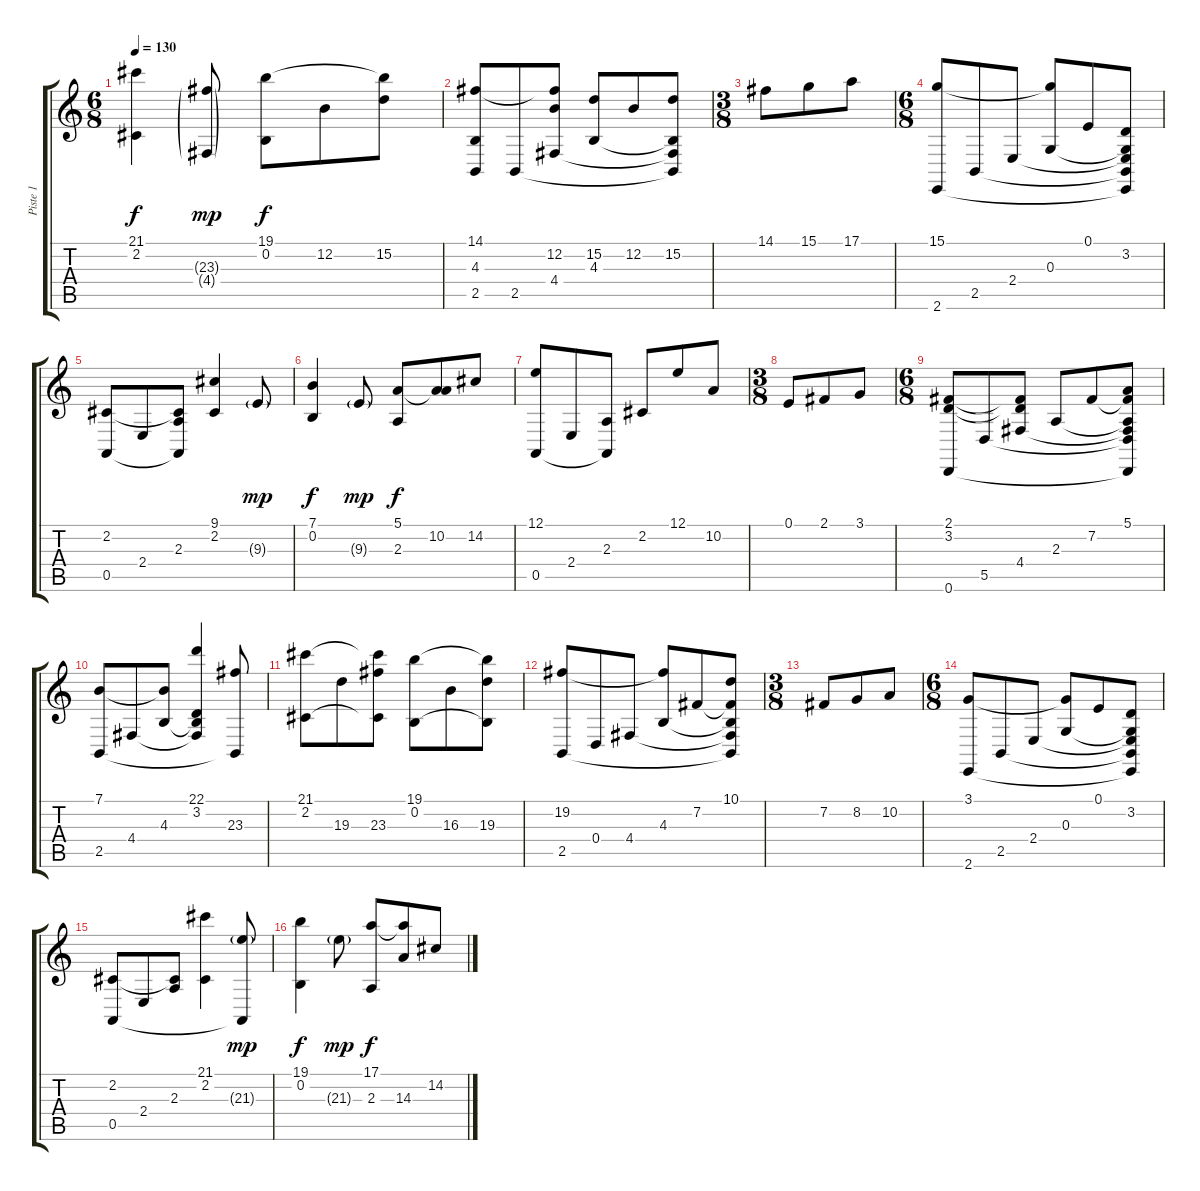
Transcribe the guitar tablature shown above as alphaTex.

\track ("Piste 1" "Piste 1") {instrument acousticgrandpiano}
\staff {score tabs}
\tuning (E4 B3 G3 D3 A2 D2) {hide}
\ts (6 8)
\tempo 130
\clef g2
\ks c
(21.1 2.2).4{dy f} (23.3{g} 4.4{g}).8{dy mp} (19.1 0.2).8{dy f} 12.2.8 (19.1{t} 15.2).8 |
(14.1 4.3 2.5).8 2.5.8 (14.1{t} 12.2 4.4).8 (15.2 4.3).8 12.2.8 (15.2 4.3{t} 4.4{t} 2.5{t}).8 |
\ts (3 8)
14.1.8 15.1.8 17.1.8 |
\ts (6 8)
(15.1 2.6).8 2.5.8 2.4.8 (15.1{t} 0.3).8 0.1.8 (3.2 0.3{t} 2.4{t} 2.5{t} 2.6{t}).8 |
(2.2 0.5).8 2.4.8 (2.2{t} 2.3 0.5{t}).8 (9.1 2.2).4 9.3{g}.8{dy mp} |
(7.1 0.2).4{dy f} 9.3{g}.8{dy mp} (5.1 2.3).8{dy f} (5.1{t} 10.2).8 14.2.8 |
(12.1 0.5).8 2.4.8 (2.3 0.5{t}).8 2.2.8 12.1.8 10.2.8 |
\ts (3 8)
0.1.8 2.1.8 3.1.8 |
\ts (6 8)
(2.1 3.2 0.6).8 5.5.8 (2.1{t} 3.2{t} 4.4).8 2.3.8 7.2.8 (5.1 7.2{t} 2.3{t} 4.4{t} 5.5{t} 0.6{t}).8 |
(7.1 2.5).8 4.4.8 (7.1{t} 4.3).8 (22.1 3.2 4.3{t} 4.4{t}).4 (23.3 2.5{t}).8 |
(21.1 2.2).8 19.3.8 (21.1{t} 2.2{t} 23.3).8 (19.1 0.2).8 16.3.8 (19.1{t} 0.2{t} 19.3).8 |
(19.2 2.5).8 0.4.8 4.4.8 (19.2{t} 4.3).8 7.2.8 (10.1 7.2{t} 4.3{t} 4.4{t} 2.5{t}).8 |
\ts (3 8)
7.2.8 8.2.8 10.2.8 |
\ts (6 8)
(3.1 2.6).8 2.5.8 2.4.8 (3.1{t} 0.3).8 0.1.8 (3.2 0.3{t} 2.4{t} 2.5{t} 2.6{t}).8 |
(2.2 0.5).8 2.4.8 (2.2{t} 2.3).8 (21.1 2.2).4 (21.3{g} 0.5{t}).8{dy mp} |
(19.1 0.2).4{dy f} 21.3{g}.8{dy mp} (17.1 2.3).8{dy f} (17.1{t} 14.3).8 14.2.8
